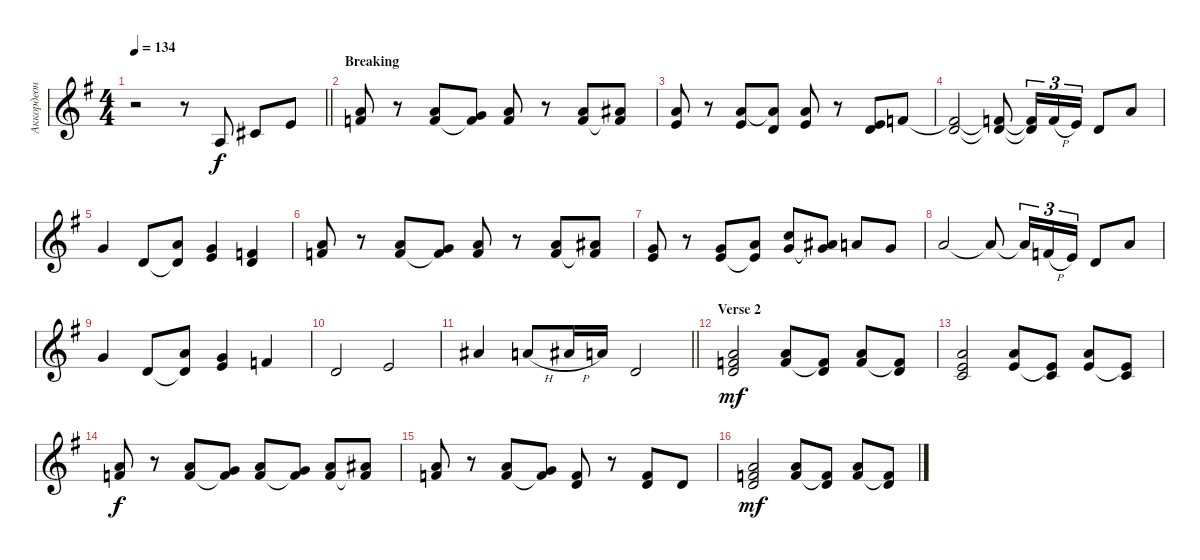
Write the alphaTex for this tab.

\track ("Аккордеон" "Аккордеон") {instrument accordion}
\staff {score}
\tuning (E4 B3 G3 D3 A2 E2) {hide}
\ts (4 4)
\tempo 134
\clef g2
\barLineRight lightlight
\ks eminor
r.2{dy f} r.8 2.3.8 2.2.8 0.1.8 |
\section ("" "Breaking")
(5.1 6.2).8 r.8 (5.1 6.2).8 (3.1 6.2{t}).8 (5.1 6.2).8 r.8 (5.1 6.2).8 (6.1 6.2{t}).8 |
(5.1 5.2).8 r.8 (5.1 5.2).8 (5.1{t} 3.2).8 (5.1 5.2).8 r.8 (0.1 3.2).8 1.1.8 |
(1.1{t} 3.2).2 (1.1{t} 3.2{t}).8 (1.1{t} 3.2{t}).16{tu (3 2)} 6.2{h}.16{tu (3 2)} 5.2.16{tu (3 2)} 3.2.8 5.1.8 |
3.1.4 3.2.8 (5.1 3.2{t}).8 (3.1 5.2).4 (1.1 3.2).4 |
(5.1 6.2).8 r.8 (5.1 6.2).8 (3.1 6.2{t}).8 (5.1 6.2).8 r.8 (5.1 6.2).8 (6.1 6.2{t}).8 |
(3.1 5.2).8 r.8 (3.1 5.2).8 (5.1 5.2{t}).8 (8.1 8.2).8 (6.1 8.2{t}).8 5.1.8 3.1.8 |
5.1.2 5.1{t}.8 5.1{t}.16{tu (3 2)} 6.2{h}.16{tu (3 2)} 5.2.16{tu (3 2)} 3.2.8 5.1.8 |
3.1.4 3.2.8 (5.1 3.2{t}).8 (3.1 5.2).4 1.1.4 |
3.2.2 5.2.2 |
\barLineRight lightlight
6.1.4 5.1{h}.8 6.1{h}.16 5.1.16 3.2.2 |
\section ("" "Verse 2")
(5.1 6.2 7.3).2{dy mf} (5.1 6.2).8 (6.2{t} 7.3).8 (5.1 6.2).8 (6.2{t} 7.3).8 |
(5.1 5.2 5.3).2 (5.1 5.2).8 (5.2{t} 5.3).8 (5.1 5.2).8 (5.2{t} 5.3).8 |
(5.1 6.2).8{dy f} r.8 (5.1 6.2).8 (3.1 6.2{t}).8 (5.1 6.2).8 (3.1 6.2{t}).8 (5.1 6.2).8 (6.1 6.2{t}).8 |
(5.1 6.2).8 r.8 (5.1 6.2).8 (3.1 6.2{t}).8 (1.1 3.2).8 r.8 (1.1 3.2).8 3.2.8 |
(5.1 6.2 7.3).2{dy mf} (5.1 6.2).8 (6.2{t} 7.3).8 (5.1 6.2).8 (6.2{t} 7.3).8
